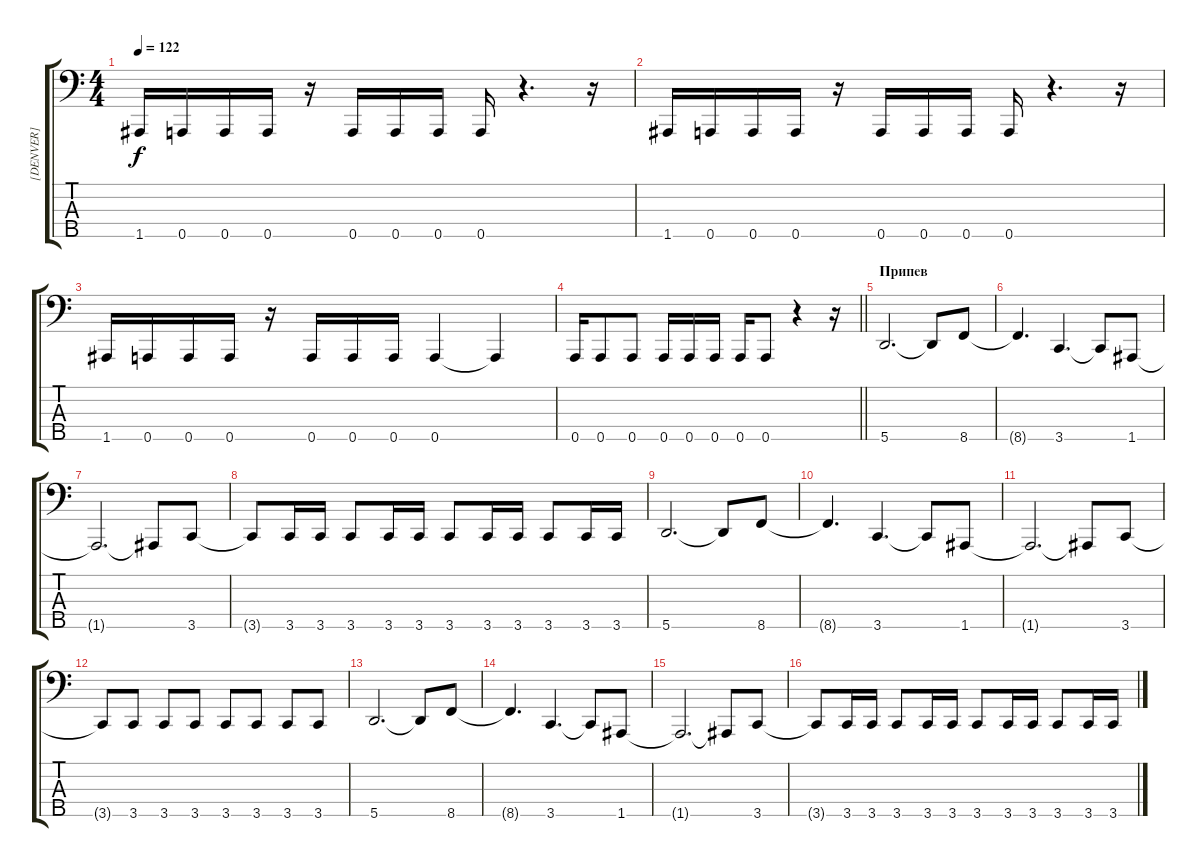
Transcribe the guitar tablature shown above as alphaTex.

\track ("[DENVER]" "[DENVER]") {instrument electricbassfinger}
\staff {score tabs}
\tuning (G2 D2 A1 E1 A0) {hide}
\ts (4 4)
\tempo 122
\clef f4
\ks c
1.5.16{dy f} 0.5.16 0.5.16 0.5.16 r.16 0.5.16 0.5.16 0.5.16 0.5.16 r.4{d} r.16 |
1.5.16 0.5.16 0.5.16 0.5.16 r.16 0.5.16 0.5.16 0.5.16 0.5.16 r.4{d} r.16 |
1.5.16 0.5.16 0.5.16 0.5.16 r.16 0.5.16 0.5.16 0.5.16 0.5.4 0.5{t}.4 |
\barLineRight lightlight
0.5.16 0.5.8 0.5.8 0.5.16 0.5.16 0.5.16 0.5.16 0.5.8 r.4 r.16 |
\section ("" "Припев")
5.5.2{d} 5.5{t}.8 8.5.8 |
8.5{t}.4{d} 3.5.4{d} 3.5{t}.8 1.5.8 |
1.5{t}.2{d} 1.5{t}.8 3.5.8 |
3.5{t}.8 3.5.16 3.5.16 3.5.8 3.5.16 3.5.16 3.5.8 3.5.16 3.5.16 3.5.8 3.5.16 3.5.16 |
5.5.2{d} 5.5{t}.8 8.5.8 |
8.5{t}.4{d} 3.5.4{d} 3.5{t}.8 1.5.8 |
1.5{t}.2{d} 1.5{t}.8 3.5.8 |
3.5{t}.8 3.5.8 3.5.8 3.5.8 3.5.8 3.5.8 3.5.8 3.5.8 |
5.5.2{d} 5.5{t}.8 8.5.8 |
8.5{t}.4{d} 3.5.4{d} 3.5{t}.8 1.5.8 |
1.5{t}.2{d} 1.5{t}.8 3.5.8 |
3.5{t}.8 3.5.16 3.5.16 3.5.8 3.5.16 3.5.16 3.5.8 3.5.16 3.5.16 3.5.8 3.5.16 3.5.16
